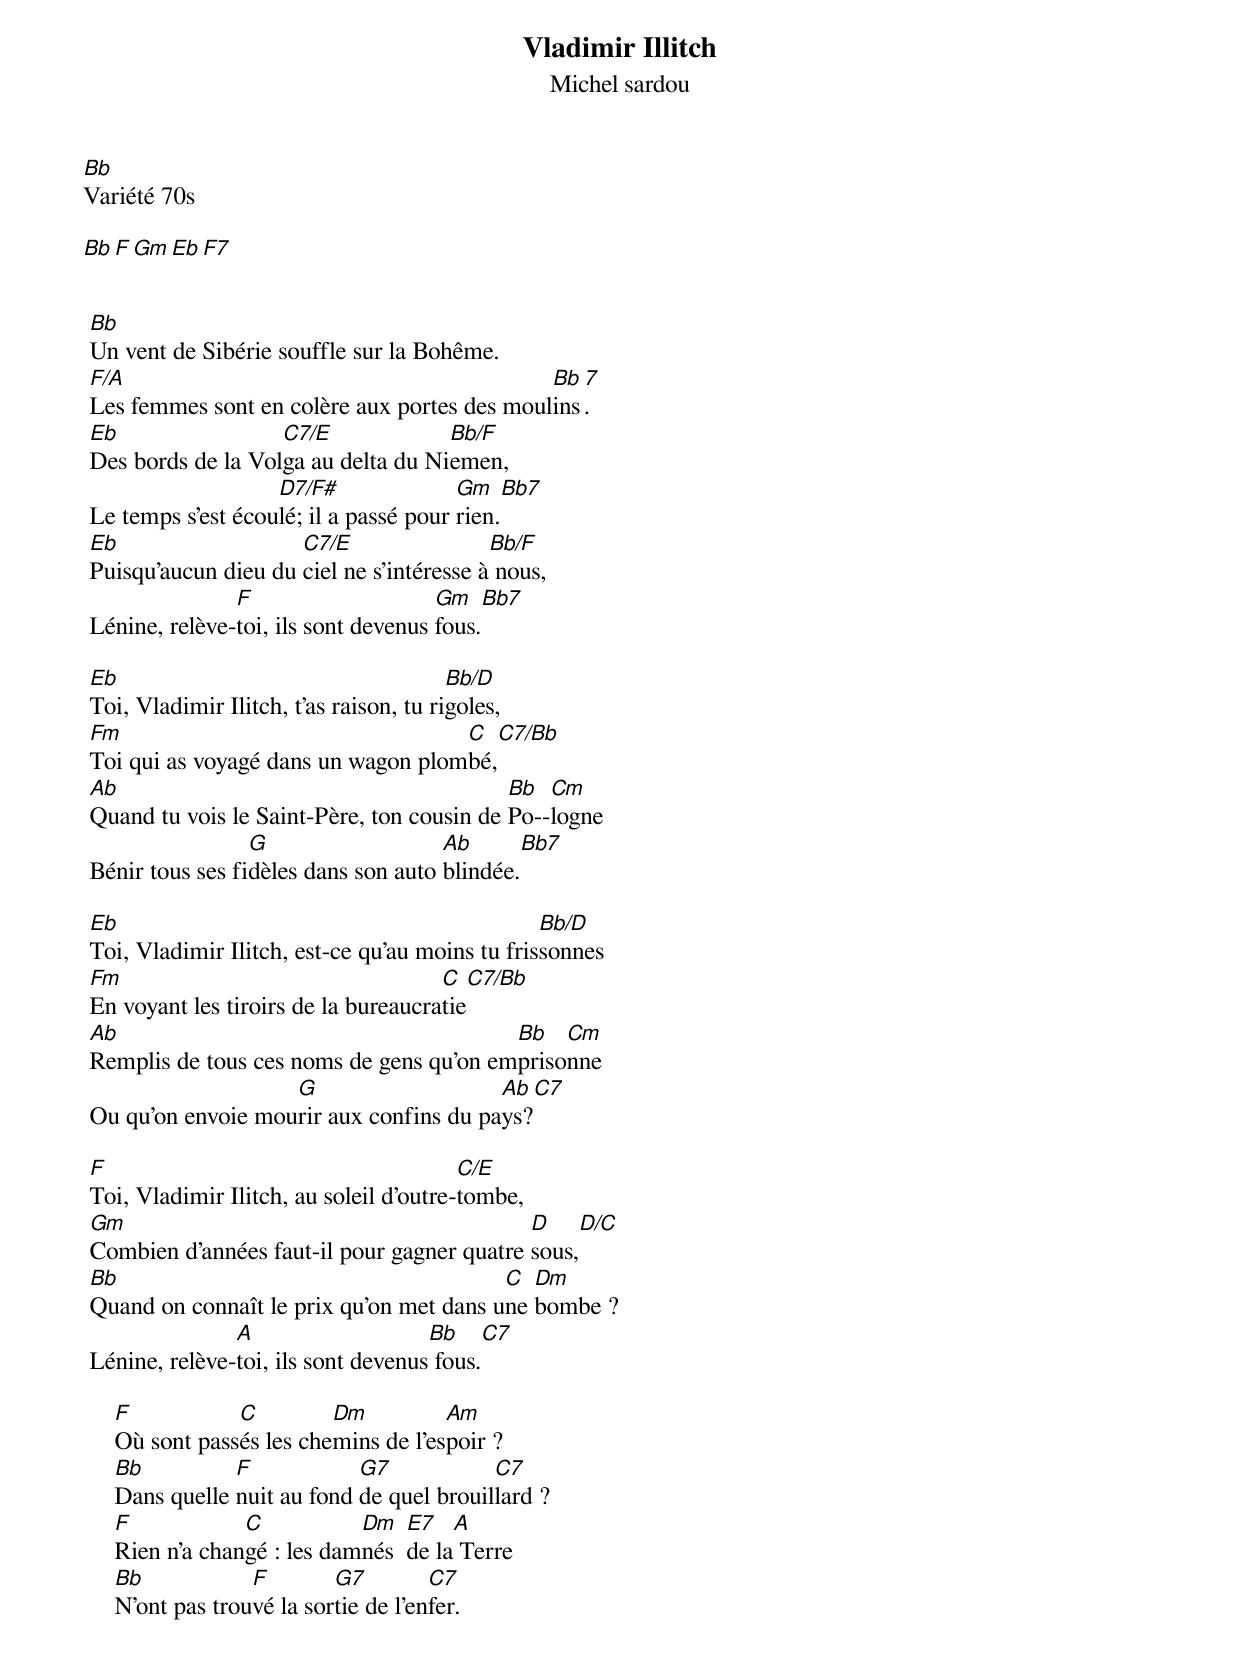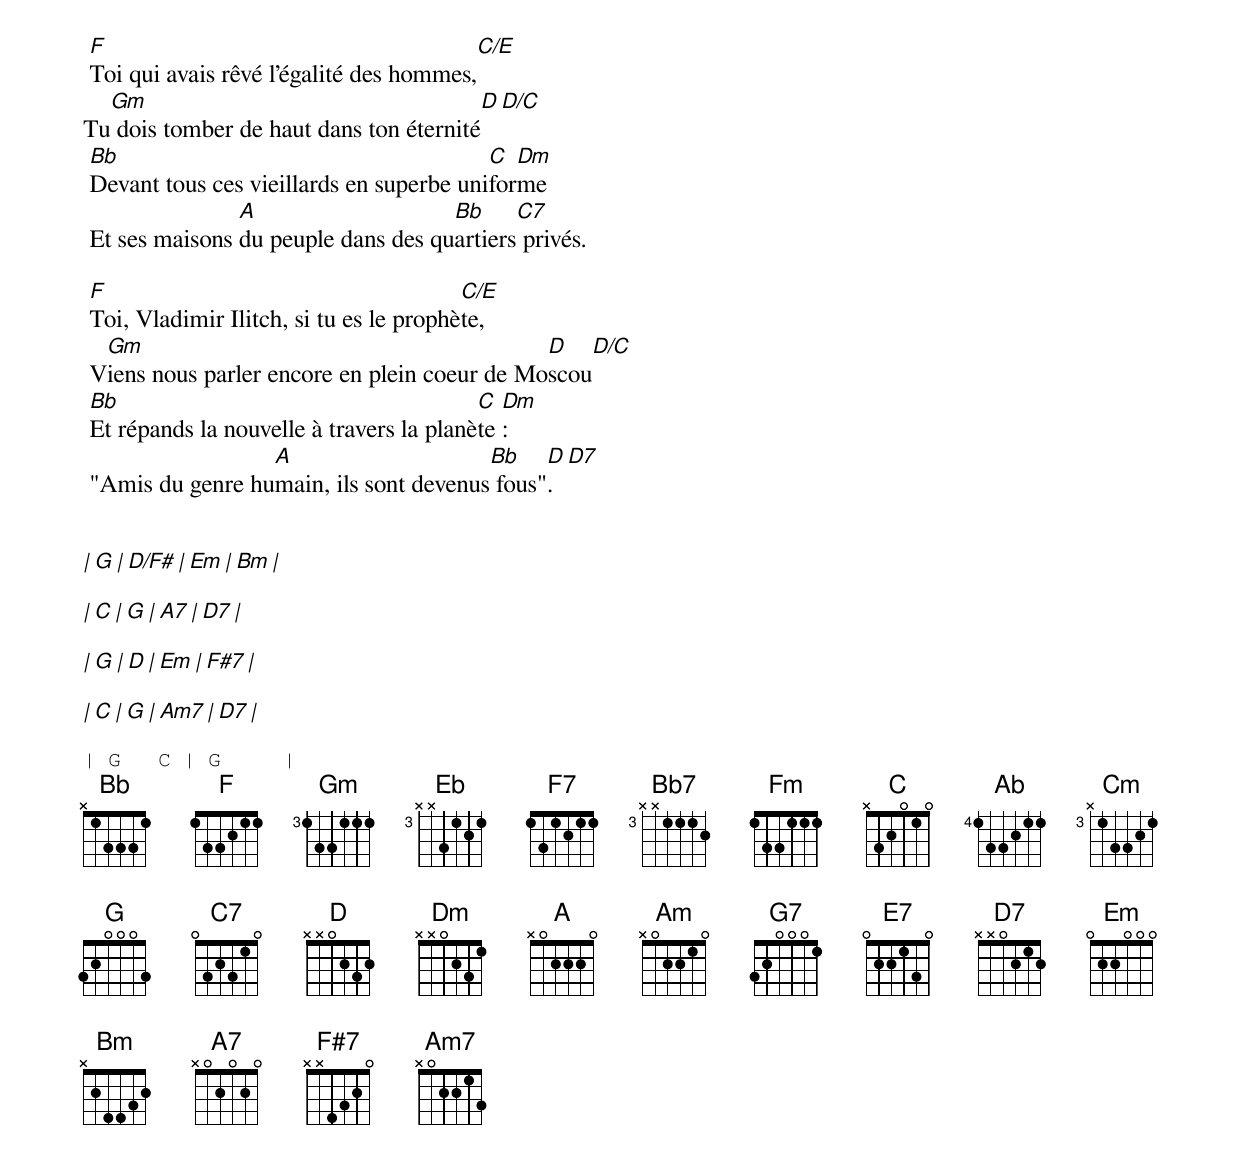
Vladimir Illitch
Michel sardou
Bb
Variété 70s

Bb    F     Gm     Eb    F7


 Bb
 Un vent de Sibérie souffle sur la Bohême.
 F/A                                          Bb 7
 Les femmes sont en colère aux portes des moulins.
 Eb                 C7/E             Bb/F
 Des bords de la Volga au delta du Niemen,
                    D7/F#               Gm   Bb7
 Le temps s'est écoulé; il a passé pour rien.
 Eb                   C7/E                 Bb/F
 Puisqu'aucun dieu du ciel ne s'intéresse à nous,
                F                     Gm    Bb7
 Lénine, relève-toi, ils sont devenus fous.

 Eb                                      Bb/D
 Toi, Vladimir Ilitch, t'as raison, tu rigoles,
 Fm                                  C    C7/Bb
 Toi qui as voyagé dans un wagon plombé,
 Ab                                         Bb  Cm
 Quand tu vois le Saint-Père, ton cousin de Po--logne
                  G                   Ab      Bb7
 Bénir tous ses fidèles dans son auto blindée.

 Eb                                              Bb/D
 Toi, Vladimir Ilitch, est-ce qu'au moins tu frissonnes
 Fm                                   C    C7/Bb
 En voyant les tiroirs de la bureaucratie
 Ab                                       Bb   Cm
 Remplis de tous ces noms de gens qu'on emprisonne
                    G                    Ab     C7
 Ou qu'on envoie mourir aux confins du pays?

 F                                       C/E
 Toi, Vladimir Ilitch, au soleil d'outre-tombe,
 Gm                                          D     D/C
 Combien d'années faut-il pour gagner quatre sous,
 Bb                                       C  Dm
 Quand on connaît le prix qu'on met dans une bombe ?
                A                    Bb     C7
 Lénine, relève-toi, ils sont devenus fous.

     F           C         Dm          Am
     Où sont passés les chemins de l'espoir ?
     Bb          F            G7            C7
     Dans quelle nuit au fond de quel brouillard ?
     F            C           Dm   E7   A
     Rien n'a changé : les damnés  de la Terre
     Bb            F        G7         C7
     N'ont pas trouvé la sortie de l'enfer.

 F                                       C/E
 Toi qui avais rêvé l'égalité des hommes,
  Gm                                          D     D/C
Tu dois tomber de haut dans ton éternité
 Bb                                       C  Dm
 Devant tous ces vieillards en superbe uniforme
                A                    Bb     C7
 Et ses maisons du peuple dans des quartiers privés.

 F                                       C/E
 Toi, Vladimir Ilitch, si tu es le prophète,
  Gm                                          D     D/C
 Viens nous parler encore en plein coeur de Moscou
 Bb                                       C  Dm
 Et répands la nouvelle à travers la planète :
                  A                     Bb    D    D7
 "Amis du genre humain, ils sont devenus fous".


| G     | D/F#  | Em    | Bm     |

| C     |  G    | A7    |  D7    |

| G     | D     | Em    | F#7    |

| C     | G     | Am7   | D7     |

| G   C | G     |
